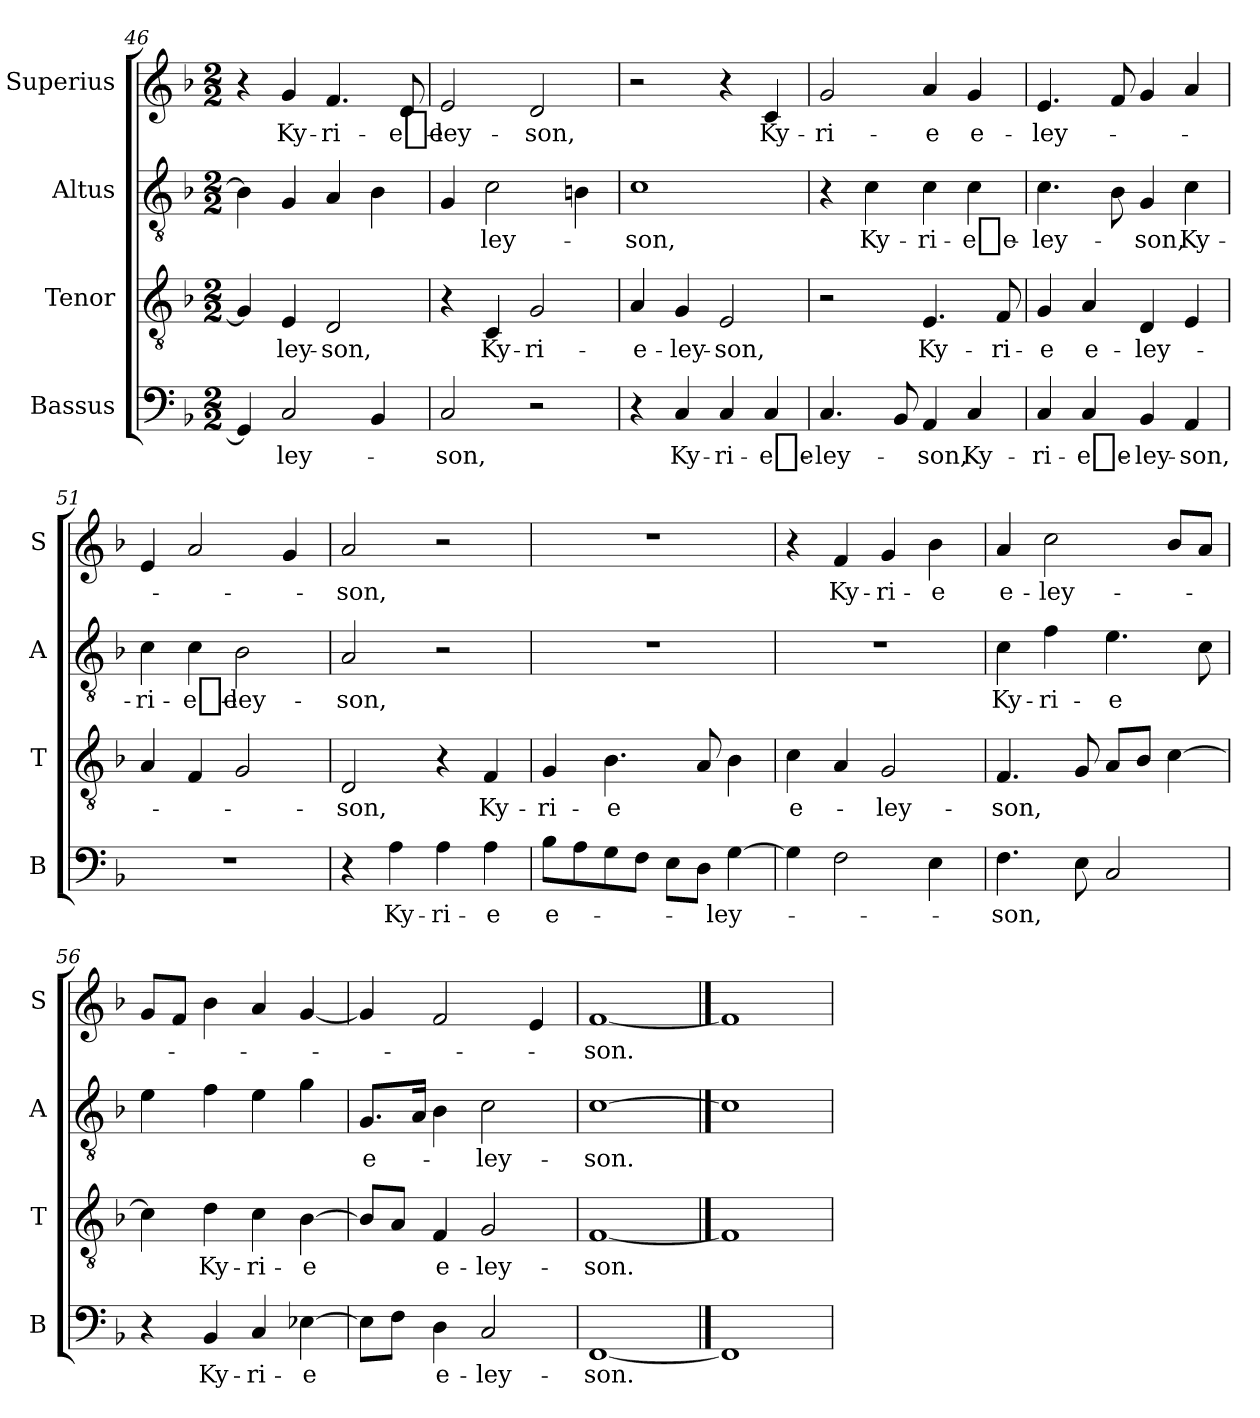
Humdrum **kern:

**kern	**text	**kern	**text	**kern	**text	**kern	**text
*part4	*part4	*part3	*part3	*part2	*part2	*part1	*part1
*staff4	*staff4	*staff3	*staff3	*staff2	*staff2	*staff1	*staff1
*I"Bassus	*	*I"Tenor	*	*I"Altus	*	*I"Superius	*
*I'B	*	*I'T	*	*I'A	*	*I'S	*
*clefF4	*	*clefGv2	*	*clefGv2	*	*clefG2	*
*k[b-]	*	*k[b-]	*	*k[b-]	*	*k[b-]	*
*M2/2	*	*M2/2	*	*M2/2	*	*M2/2	*
=46	=46	=46	=46	=46	=46	=46	=46
4GG]	.	4G]	.	4B-]	.	4r	.
!	!LO:LY:i	!	!LO:LY:i	!	!	!	!LO:LY:i
2C	-ley-	4E	-ley-	4G	.	4g	Ky-
!	!	!	!LO:LY:i	!	!	!	!LO:LY:i
.	.	2D	-son,	4A	.	4.f	-ri-
4BB-	.	.	.	4B-	.	.	.
!	!	!	!	!	!	!	!LO:LY:i
.	.	.	.	.	.	8d	-e_e-
=47	=47	=47	=47	=47	=47	=47	=47
!	!LO:LY:i	!	!	!	!	!	!LO:LY:i
2C	-son,	4r	.	4G	.	2e	-ley-
!	!	!	!LO:LY:i	!	!LO:LY:i	!	!
.	.	4C	Ky-	2c	-ley-	.	.
!	!	!	!LO:LY:i	!	!	!	!LO:LY:i
2r	.	2G	-ri-	.	.	2d	-son,
.	.	.	.	4Bn	.	.	.
=48	=48	=48	=48	=48	=48	=48	=48
!	!	!	!LO:LY:i	!	!LO:LY:i	!	!
4r	.	4A	-e-	1c	-son,	2r	.
!	!LO:LY:i	!	!LO:LY:i	!	!	!	!
4C	Ky-	4G	-ley-	.	.	.	.
!	!LO:LY:i	!	!LO:LY:i	!	!	!	!
4C	-ri-	2E	-son,	.	.	4r	.
!	!LO:LY:i	!	!	!	!	!	!LO:LY:i
4C	-e_e-	.	.	.	.	4c	Ky-
=49	=49	=49	=49	=49	=49	=49	=49
!	!LO:LY:i	!	!	!	!	!	!LO:LY:i
4.C	-ley-	2r	.	4r	.	2g	-ri-
!	!	!	!	!	!LO:LY:i	!	!
.	.	.	.	4c	Ky-	.	.
8BB-	.	.	.	.	.	.	.
!	!LO:LY:i	!	!LO:LY:i	!	!LO:LY:i	!	!LO:LY:i
4AA	-son,	4.E	Ky-	4c	-ri-	4a	-e
!	!LO:LY:i	!	!	!	!LO:LY:i	!	!LO:LY:i
4C	Ky-	.	.	4c	-e_e-	4g	e-
!	!	!	!LO:LY:i	!	!	!	!
.	.	8F	-ri-	.	.	.	.
=50	=50	=50	=50	=50	=50	=50	=50
!	!LO:LY:i	!	!LO:LY:i	!	!LO:LY:i	!	!LO:LY:i
4C	-ri-	4G	-e	4.c	-ley-	4.e	-ley-
!	!LO:LY:i	!	!LO:LY:i	!	!	!	!
4C	-e_e-	4A	e-	.	.	.	.
.	.	.	.	8B-	.	8f	.
!	!LO:LY:i	!	!LO:LY:i	!	!LO:LY:i	!	!
4BB-	-ley-	4D	-ley-	4G	-son,	4g	.
!	!LO:LY:i	!	!	!	!LO:LY:i	!	!
4AA	-son,	4E	.	4c	Ky-	4a	.
=51	=51	=51	=51	=51	=51	=51	=51
!	!	!	!	!	!LO:LY:i	!	!
1r	.	4A	.	4c	-ri-	4e	.
!	!	!	!	!	!LO:LY:i	!	!
.	.	4F	.	4c	-e_e-	2a	.
!	!	!	!	!	!LO:LY:i	!	!
.	.	2G	.	2B-	-ley-	.	.
.	.	.	.	.	.	4g	.
=52	=52	=52	=52	=52	=52	=52	=52
!	!	!	!LO:LY:i	!	!LO:LY:i	!	!LO:LY:i
4r	.	2D	-son,	2A	-son,	2a	-son,
!	!LO:LY:i	!	!	!	!	!	!
4A	Ky-	.	.	.	.	.	.
!	!LO:LY:i	!	!	!	!	!	!
4A	-ri-	4r	.	2r	.	2r	.
!	!LO:LY:i	!	!LO:LY:i	!	!	!	!
4A	-e	4F	Ky-	.	.	.	.
=53	=53	=53	=53	=53	=53	=53	=53
!	!LO:LY:i	!	!LO:LY:i	!	!	!	!
8B-L	e-	4G	-ri-	1r	.	1r	.
8A	.	.	.	.	.	.	.
!	!	!	!LO:LY:i	!	!	!	!
8G	.	4.B-	-e	.	.	.	.
8FJ	.	.	.	.	.	.	.
8EL	.	.	.	.	.	.	.
8DJ	.	8A	.	.	.	.	.
!	!LO:LY:i	!	!	!	!	!	!
[4G	-ley-	4B-	.	.	.	.	.
=54	=54	=54	=54	=54	=54	=54	=54
!	!	!	!LO:LY:i	!	!	!	!
4G]	.	4c	e-	1r	.	4r	.
!	!	!	!	!	!	!	!LO:LY:i
2F	.	4A	.	.	.	4f	Ky-
!	!	!	!LO:LY:i	!	!	!	!LO:LY:i
.	.	2G	-ley-	.	.	4g	-ri-
!	!	!	!	!	!	!	!LO:LY:i
4E	.	.	.	.	.	4b-	-e
=55	=55	=55	=55	=55	=55	=55	=55
!	!LO:LY:i	!	!LO:LY:i	!	!LO:LY:i	!	!LO:LY:i
4.F	-son,	4.F	-son,	4c	Ky-	4a	e-
!	!	!	!	!	!LO:LY:i	!	!LO:LY:i
.	.	.	.	4f	-ri-	2cc	-ley-
8E	.	8G	.	.	.	.	.
!	!	!	!	!	!LO:LY:i	!	!
2C	.	8AL	.	4.e	-e	.	.
.	.	8B-J	.	.	.	.	.
.	.	[4c	.	.	.	8b-L	.
.	.	.	.	8c	.	8aJ	.
=56	=56	=56	=56	=56	=56	=56	=56
4r	.	4c]	.	4e	.	8gL	.
.	.	.	.	.	.	8fJ	.
!	!LO:LY:i	!	!LO:LY:i	!	!	!	!
4BB-	Ky-	4d	Ky-	4f	.	4b-	.
!	!LO:LY:i	!	!LO:LY:i	!	!	!	!
4C	-ri-	4c	-ri-	4e	.	4a	.
!	!LO:LY:i	!	!LO:LY:i	!	!	!	!
[4E-X	-e	[4B-	-e	4g	.	[4g	.
=57	=57	=57	=57	=57	=57	=57	=57
!	!	!	!	!	!LO:LY:i	!	!
8E-L]	.	8B-L]	.	8.GL	e-	4g]	.
8FJ	.	8AJ	.	.	.	.	.
.	.	.	.	16AJk	.	.	.
!	!LO:LY:i	!	!LO:LY:i	!	!	!	!
4D	e-	4F	e-	4B-	.	2f	.
!	!LO:LY:i	!	!LO:LY:i	!	!LO:LY:i	!	!
2C	-ley-	2G	-ley-	2c	-ley-	.	.
.	.	.	.	.	.	4e	.
=58	=58	=58	=58	=58	=58	=58	=58
!	!LO:LY:i	!	!LO:LY:i	!	!LO:LY:i	!	!LO:LY:i
[1FF	-son.	[1F	-son.	[1c	-son.	[1f	-son.
==59	==59	==59	==59	==59	==59	==59	==59
1FF]	.	1F]	.	1c]	.	1f]	.
=	=	=	=	=	=	=	=
*-	*-	*-	*-	*-	*-	*-	*-
